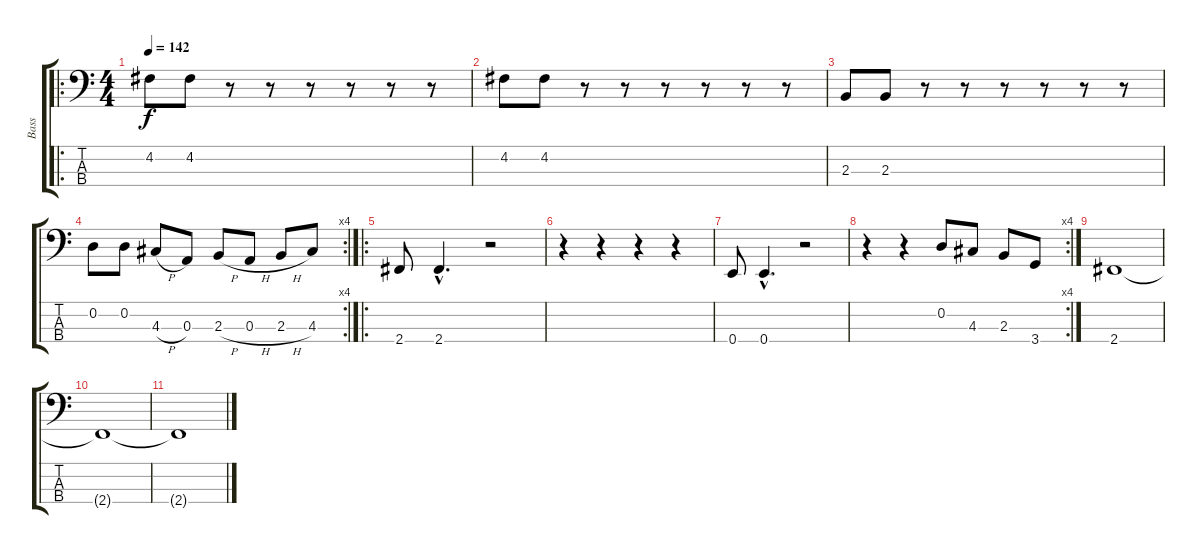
\track ("Bass" "Bass") {instrument electricbassfinger}
\staff {score tabs}
\tuning (G2 D2 A1 E1) {hide}
\ro
\ts (4 4)
\tempo 142
\clef f4
\ks c
4.2.8{dy f} 4.2.8 r.8 r.8 r.8 r.8 r.8 r.8 |
4.2.8 4.2.8 r.8 r.8 r.8 r.8 r.8 r.8 |
2.3.8 2.3.8 r.8 r.8 r.8 r.8 r.8 r.8 |
\rc 4
0.2.8 0.2.8 4.3{h}.8 0.3.8 2.3{h}.8 0.3{h}.8 2.3{h}.8 4.3.8 |
\ro
2.4.8 2.4{hac}.4{d} r.2 |
r.4 r.4 r.4 r.4 |
0.4.8 0.4{hac}.4{d} r.2 |
\rc 4
r.4 r.4 0.2.8 4.3.8 2.3.8 3.4.8 |
2.4.1 |
2.4{t}.1 |
2.4{t}.1
